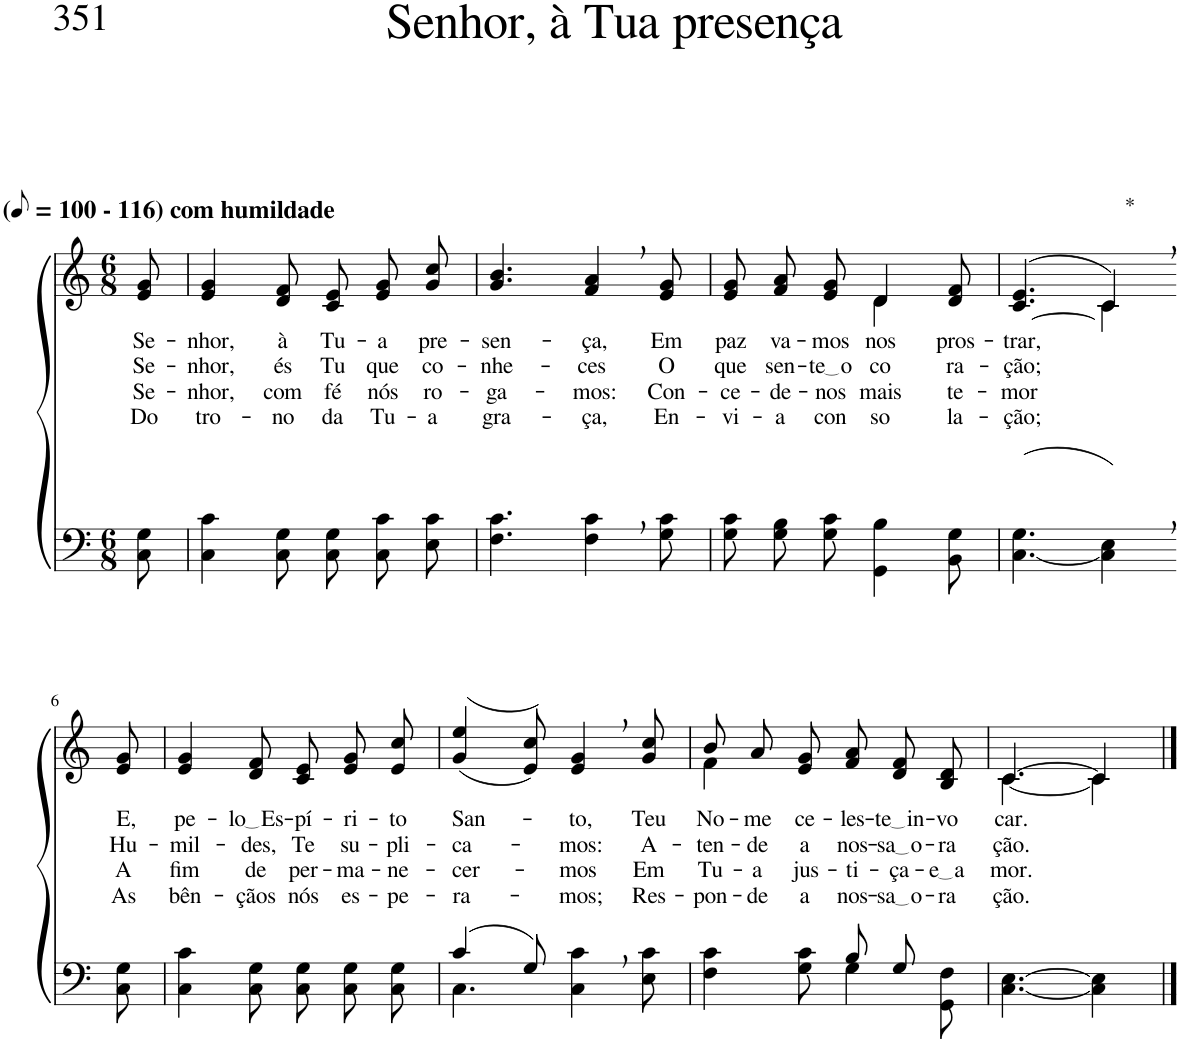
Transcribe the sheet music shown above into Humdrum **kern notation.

**kern	**kern	**text	**text	**text	**text
*part2	*part1	*part1	*part1	*part1	*part1
*staff2	*staff1	*staff1	*staff1	*staff1	*staff1
*I"Parte III e IV	*I"Parte I e II	*	*	*	*
*clefF4	*clefG2	*	*	*	*
*k[]	*k[]	*	*	*	*
*M6/8	*M6/8	*	*	*	*
*MM50	*MM50	*	*	*	*
=1	=1	=1	=1	=1	=1
!	!LO:TX:a:B:t=(	!	!	!	!
!	!LO:TX:a:B:t=- 116) com humildade	!	!	!	!
!	!	!LO:LY:b	!LO:LY:b	!LO:LY:b	!LO:LY:b
8C\ 8G\	8e/ 8g/	Se-	Se-	Se-	Do
=2	=2	=2	=2	=2	=2
!	!	!LO:LY:b	!LO:LY:b	!LO:LY:b	!LO:LY:b
4C\ 4c\	4e/ 4g/	-nhor,	-nhor,	-nhor,	tro-
!	!	!LO:LY:b	!LO:LY:b	!LO:LY:b	!LO:LY:b
8C\ 8G\	8d/ 8f/	à	és	com	-no
!	!	!LO:LY:b	!LO:LY:b	!LO:LY:b	!LO:LY:b
8C\ 8G\L	8c/ 8e/L	Tu-	Tu	fé	da
!	!	!LO:LY:b	!LO:LY:b	!LO:LY:b	!LO:LY:b
8C\ 8c\	8e/ 8g/	-a	que	nós	Tu-
!	!	!LO:LY:b	!LO:LY:b	!LO:LY:b	!LO:LY:b
8E\ 8c\J	8g/ 8cc/J	pre-	co-	ro-	-a
=3	=3	=3	=3	=3	=3
!	!	!LO:LY:b	!LO:LY:b	!LO:LY:b	!LO:LY:b
4.F\ 4.c\	4.g/ 4.b/	-sen-	-nhe-	-ga-	gra-
!	!	!LO:LY:b	!LO:LY:b	!LO:LY:b	!LO:LY:b
4F\, 4c\,	4f/, 4a/,	-ça,	-ces	-mos:	-ça,
!	!	!LO:LY:b	!LO:LY:b	!LO:LY:b	!LO:LY:b
8G\ 8c\	8e/ 8g/	Em	O	Con-	En-
=4	=4	=4	=4	=4	=4
!	!	!LO:LY:b	!LO:LY:b	!LO:LY:b	!LO:LY:b
*	*^	*	*	*	*
8G\ 8c\L	8e/ 8g/L	4.ryy	paz	que	-ce-	-vi-
!	!	!	!LO:LY:b	!LO:LY:b	!LO:LY:b	!LO:LY:b
8G\ 8B\	8f/ 8a/	.	va-	sen-	-de-	-a
!	!	!	!LO:LY:b	!LO:LY:b	!LO:LY:b	!LO:LY:b
8G\ 8c\J	8e/ 8g/J	.	-mos	te o	-nos	con-
!	!	!	!LO:LY:b	!LO:LY:b	!LO:LY:b	!LO:LY:b
4GG\ 4B\	4d/	4d\	nos	co-	mais	-so-
!	!	!	!LO:LY:b	!LO:LY:b	!LO:LY:b	!LO:LY:b
8BB\ 8G\	8d/ 8f/	8ryy	pros-	-ra-	te-	-la-
=5	=5	=5	=5	=5	=5	=5
!	!	!	!LO:LY:b	!LO:LY:b	!LO:LY:b	!LO:LY:b
([4.C\ 4.G\	([4.c/ 4.e/	4.ryy	-trar,	-ção;	-mor	-ção;
!	!LO:TX:a:t=*	!	!	!	!	!
4C\], 4E\,)	4c,/])	4c\	.	.	.	.
!!LO:LB:g=z
=6-	=6-	=6-	=6-	=6-	=6-	=6-
!	!	!	!LO:LY:b	!LO:LY:b	!LO:LY:b	!LO:LY:b
*	*v	*v	*	*	*	*
8C\ 8G\	8e/ 8g/	E,	Hu-	A	As
=7	=7	=7	=7	=7	=7
!	!	!LO:LY:b	!LO:LY:b	!LO:LY:b	!LO:LY:b
4C\ 4c\	4e/ 4g/	pe-	-mil-	fim	bên-
!	!	!LO:LY:b	!LO:LY:b	!LO:LY:b	!LO:LY:b
8C\ 8G\	8d/ 8f/	lo Es	-des,	de	-çãos
!	!	!LO:LY:b	!LO:LY:b	!LO:LY:b	!LO:LY:b
8C\ 8G\L	8c/ 8e/L	-pí-	Te	per-	nós
!	!	!LO:LY:b	!LO:LY:b	!LO:LY:b	!LO:LY:b
8C\ 8G\	8e/ 8g/	-ri-	su-	-ma-	es-
!	!	!LO:LY:b	!LO:LY:b	!LO:LY:b	!LO:LY:b
8C\ 8G\J	8e/ 8cc/J	-to	-pli-	-ne-	-pe-
=8	=8	=8	=8	=8	=8
*^	*	*	*	*	*
!	!	!	!LO:LY:b	!LO:LY:b	!LO:LY:b	!LO:LY:b
(4c/	4.C\	((4g/ 4ee/	San-	-ca-	-cer-	-ra-
8G/)	.	8e/ 8cc/))	.	.	.	.
!	!	!	!LO:LY:b	!LO:LY:b	!LO:LY:b	!LO:LY:b
4ryy	4C\ 4c\	4e/, 4g/,	-to,	-mos:	-mos	-mos;
!	!	!	!LO:LY:b	!LO:LY:b	!LO:LY:b	!LO:LY:b
8ryy	8E\ 8c\	8g/ 8cc/	Teu	A-	Em	Res-
=9	=9	=9	=9	=9	=9	=9
!	!	!	!LO:LY:b	!LO:LY:b	!LO:LY:b	!LO:LY:b
*	*	*^	*	*	*	*
4.ryy	4F\ 4c\	4f\	8b/L	No-	-ten-	Tu-	-pon-
!	!	!	!	!LO:LY:b	!LO:LY:b	!LO:LY:b	!LO:LY:b
.	.	.	8a/	-me	-de	-a	-de
!	!	!	!	!LO:LY:b	!LO:LY:b	!LO:LY:b	!LO:LY:b
.	8G\ 8c\	2ryy	8e/ 8g/J	ce-	a	jus-	a
!	!	!	!	!LO:LY:b	!LO:LY:b	!LO:LY:b	!LO:LY:b
8B/L	4G\	.	8f/ 8a/L	-les-	nos-	-ti-	nos-
!	!	!	!	!LO:LY:b	!LO:LY:b	!LO:LY:b	!LO:LY:b
8G/J	.	.	8d/ 8f/	te in	sa o	-ça-	sa o
!	!	!	!	!LO:LY:b	!LO:LY:b	!LO:LY:b	!LO:LY:b
8ryy	8GG\ 8F\	.	8B/ 8d/J	-vo-	-ra-	e a	-ra-
=10	=10	=10	=10	=10	=10	=10	=10
!	!	!	!	!LO:LY:b	!LO:LY:b	!LO:LY:b	!LO:LY:b
*v	*v	*	*	*	*	*	*
[4.C\ [4.E\	[4.c/	[4.c\	-car.	-ção.	mor.	-ção.
4C\] 4E\]	4c/]	4c\]	.	.	.	.
*	*v	*v	*	*	*	*
==	==	==	==	==	==
*-	*-	*-	*-	*-	*-
